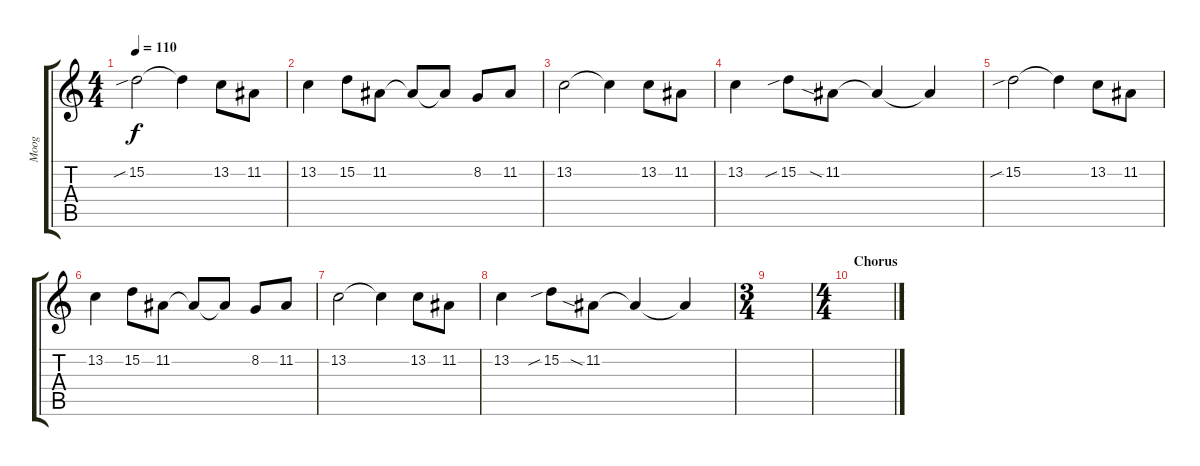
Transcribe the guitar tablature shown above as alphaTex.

\track ("Moog" "Moog") {instrument fx8scifi}
\staff {score tabs}
\tuning (E4 B3 G3 D3 A2 E2) {hide}
\ts (4 4)
\tempo 110
\clef g2
\ks c
15.2{sib}.2{dy f} 15.2{t}.4 13.2.8 11.2.8 |
13.2.4 15.2.8 11.2.8 11.2{t}.8 11.2{t}.8 8.2.8 11.2.8 |
13.2.2 13.2{t}.4 13.2.8 11.2.8 |
13.2.4 15.2{sib}.8 11.2{sia}.8 11.2{t}.4 11.2{t}.4 |
15.2{sib}.2 15.2{t}.4 13.2.8 11.2.8 |
13.2.4 15.2.8 11.2.8 11.2{t}.8 11.2{t}.8 8.2.8 11.2.8 |
13.2.2 13.2{t}.4 13.2.8 11.2.8 |
13.2.4 15.2{sib}.8 11.2{sia}.8 11.2{t}.4 11.2{t}.4 |
\ts (3 4)
|
\ts (4 4)
\section ("" "Chorus")
